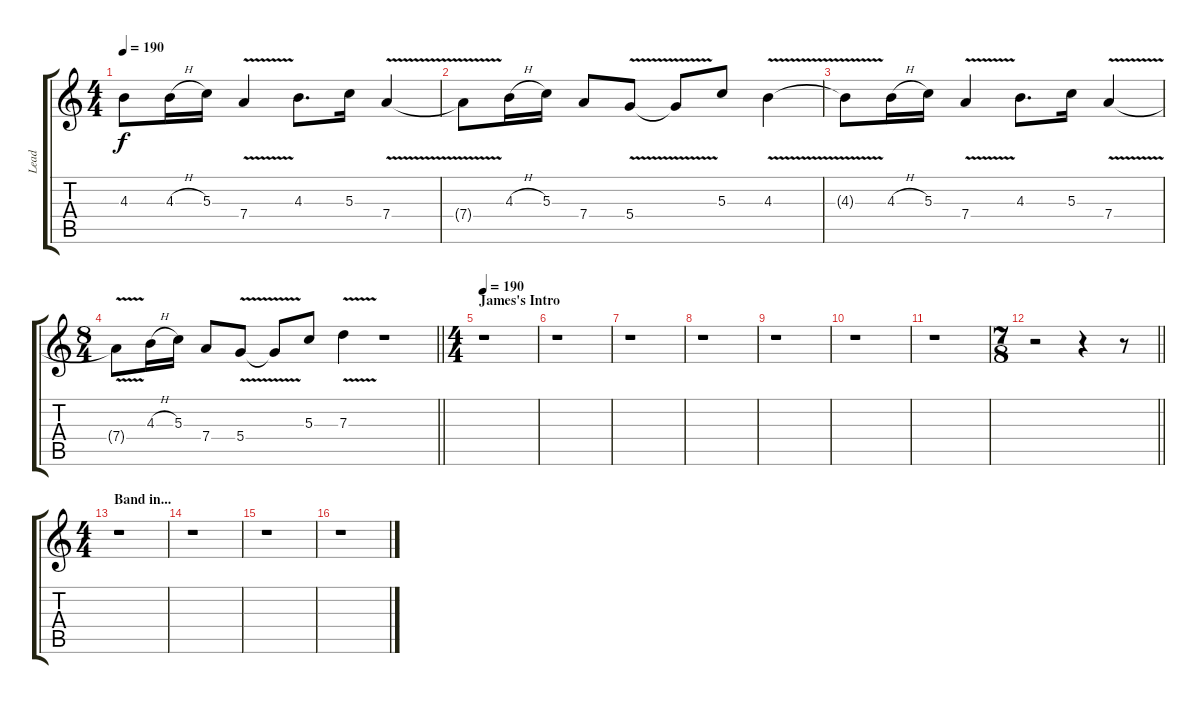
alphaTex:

\track ("Lead" "Lead") {instrument overdrivenguitar}
\staff {score tabs}
\tuning (E4 B3 G3 D3 A2 E2) {hide}
\ts (4 4)
\tempo 190
\clef g2
\ks c
4.3{t}.8{dy f} 4.3{h}.16 5.3.16 7.4{v}.4 4.3.8{d} 5.3.16 7.4{v}.4 |
7.4{t}.8 4.3{h}.16 5.3.16 7.4.8 5.4{v}.8 5.4{t}.8 5.3.8 4.3{v}.4 |
4.3{t}.8 4.3{h}.16 5.3.16 7.4{v}.4 4.3.8{d} 5.3.16 7.4{v}.4 |
\ts (8 4)
\barLineRight lightlight
7.4{t}.8 4.3{h}.16 5.3.16 7.4.8 5.4{v}.8 5.4{t}.8 5.3.8 7.3{v}.4 r.1 |
\ts (4 4)
\section ("" "James's Intro")
\tempo 190
r.1 |
r.1 |
r.1 |
r.1 |
r.1 |
r.1 |
r.1 |
\ts (7 8)
\barLineRight lightlight
r.2 r.4 r.8 |
\ts (4 4)
\section ("" "Band in...")
r.1 |
r.1 |
r.1 |
r.1
